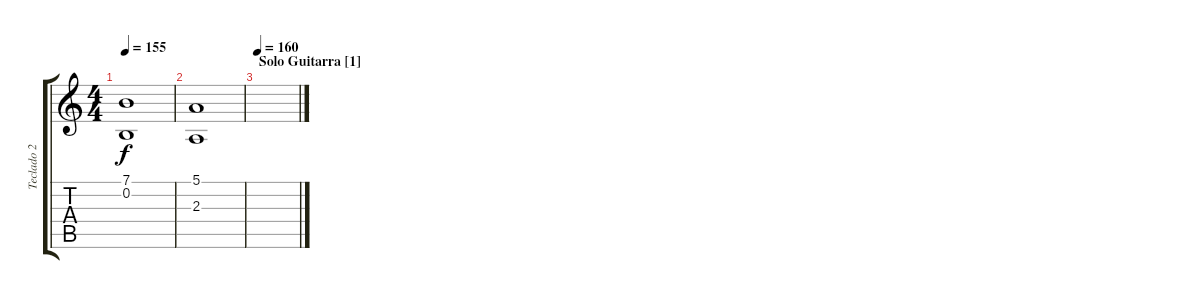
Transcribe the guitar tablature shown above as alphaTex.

\track ("Teclado 2 + Coros" "Teclado 2 ") {instrument synthvoice}
\staff {score tabs}
\tuning (E4 B3 G3 D3 A2 E2) {hide}
\ts (4 4)
\tempo 155
\clef g2
\ks c
(7.1 0.2).1{dy f} |
(5.1 2.3).1 |
\section ("" "Solo Guitarra [1]")
\tempo 160
